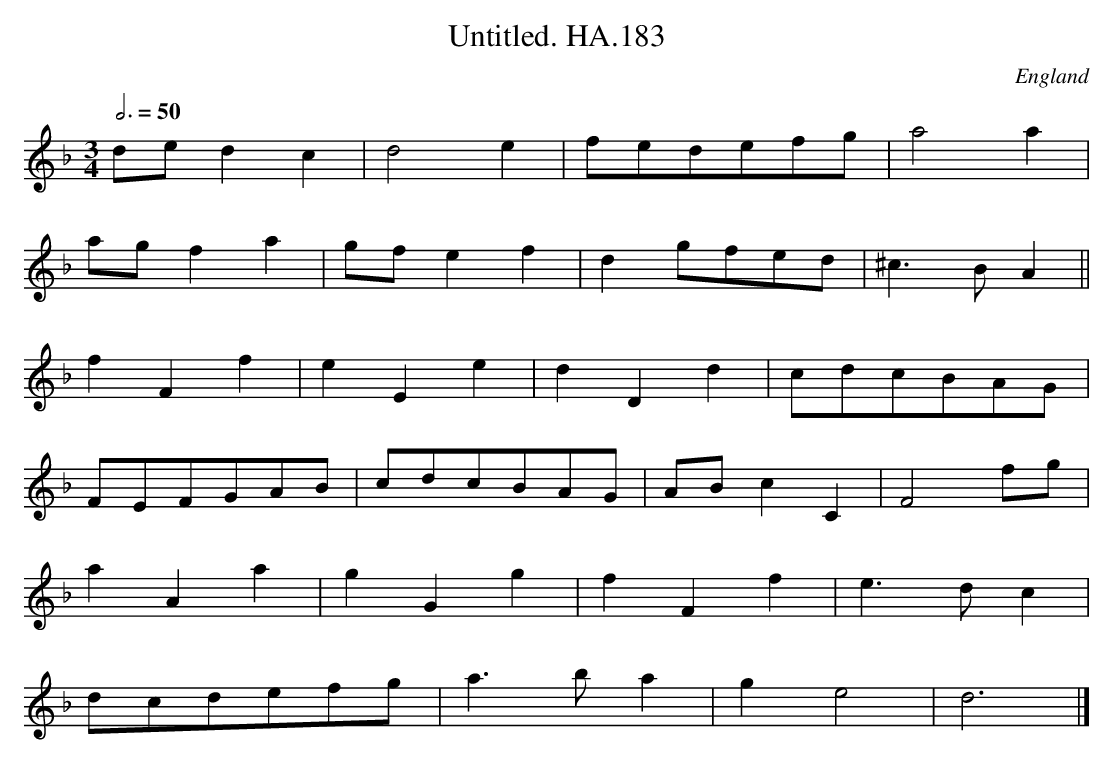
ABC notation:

X:1
T:Untitled. HA.183
L:1/8
M:3/4
O:England
Q:3/4=50
K:F
ded2c2|d4e2|fedefg|a4a2|!
agf2a2|gfe2f2|d2gfed|^c3BA2||!
f2F2f2|e2E2e2|d2D2d2|cdcBAG|!
FEFGAB|cdcBAG|ABc2C2|F4fg|!
a2A2a2|g2G2g2|f2F2f2|e3dc2|!
dcdefg|a3ba2|g2e4|d6|]
